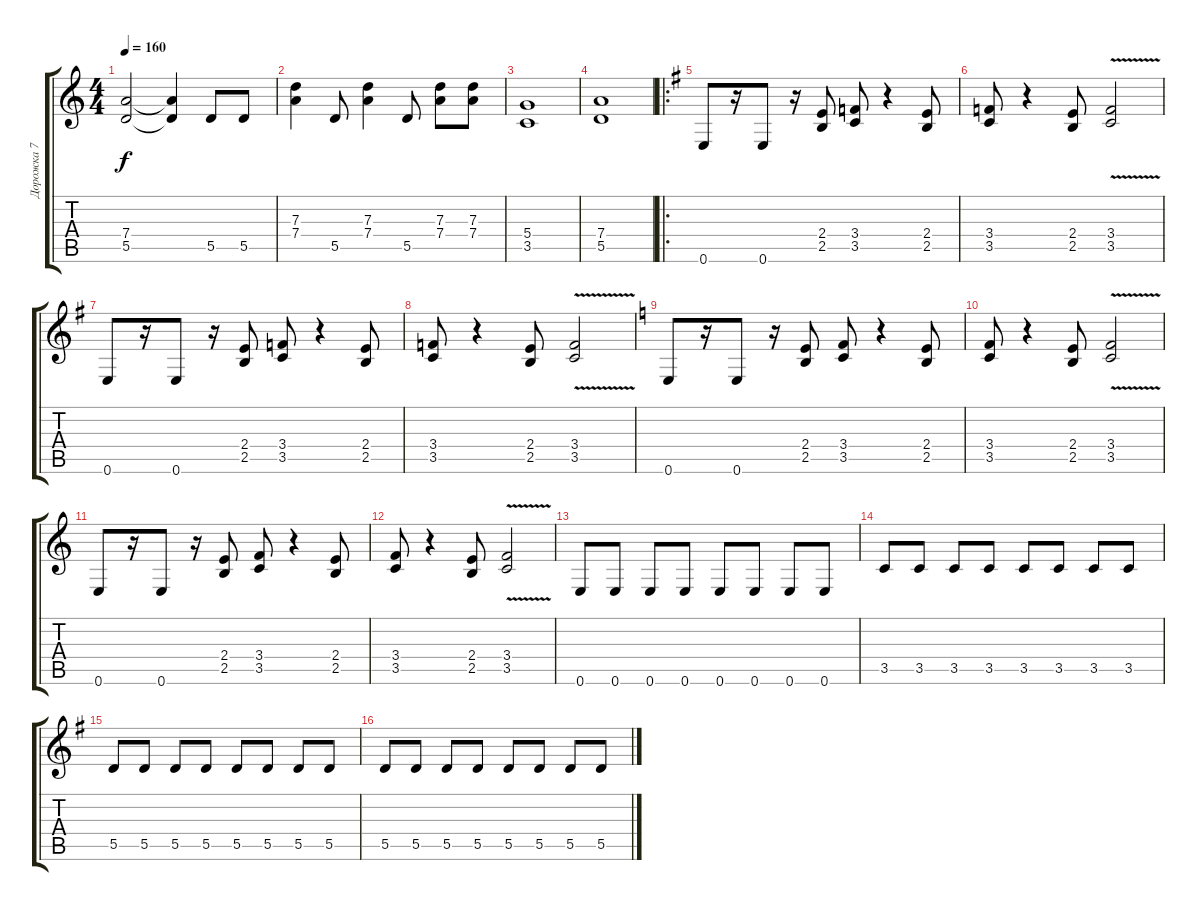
\track ("Дорожка 7" "Дорожка 7") {instrument acousticguitarnylon}
\staff {score tabs}
\tuning (E4 B3 G3 D3 A2 E2) {hide}
\ts (4 4)
\tempo 160
\clef g2
\ks c
(7.4 5.5).2{dy f} (7.4{t} 5.5{t}).4 5.5.8 5.5.8 |
(7.3 7.4).4 5.5.8 (7.3 7.4).4 5.5.8 (7.3 7.4).8 (7.3 7.4).8 |
(5.4 3.5).1 |
(7.4 5.5).1 |
\ro
\ks g
0.6.8 r.16 0.6.8 r.16 (2.4 2.5).8 (3.4 3.5).8 r.4 (2.4 2.5).8 |
(3.4 3.5).8 r.4 (2.4 2.5).8 (3.4{v} 3.5{v}).2 |
0.6.8 r.16 0.6.8 r.16 (2.4 2.5).8 (3.4 3.5).8 r.4 (2.4 2.5).8 |
(3.4 3.5).8 r.4 (2.4 2.5).8 (3.4{v} 3.5{v}).2 |
\ks c
0.6.8 r.16 0.6.8 r.16 (2.4 2.5).8 (3.4 3.5).8 r.4 (2.4 2.5).8 |
(3.4 3.5).8 r.4 (2.4 2.5).8 (3.4{v} 3.5{v}).2 |
0.6.8 r.16 0.6.8 r.16 (2.4 2.5).8 (3.4 3.5).8 r.4 (2.4 2.5).8 |
(3.4 3.5).8 r.4 (2.4 2.5).8 (3.4{v} 3.5{v}).2 |
0.6.8 0.6.8 0.6.8 0.6.8 0.6.8 0.6.8 0.6.8 0.6.8 |
3.5.8 3.5.8 3.5.8 3.5.8 3.5.8 3.5.8 3.5.8 3.5.8 |
\ks g
5.5.8 5.5.8 5.5.8 5.5.8 5.5.8 5.5.8 5.5.8 5.5.8 |
5.5.8 5.5.8 5.5.8 5.5.8 5.5.8 5.5.8 5.5.8 5.5.8
